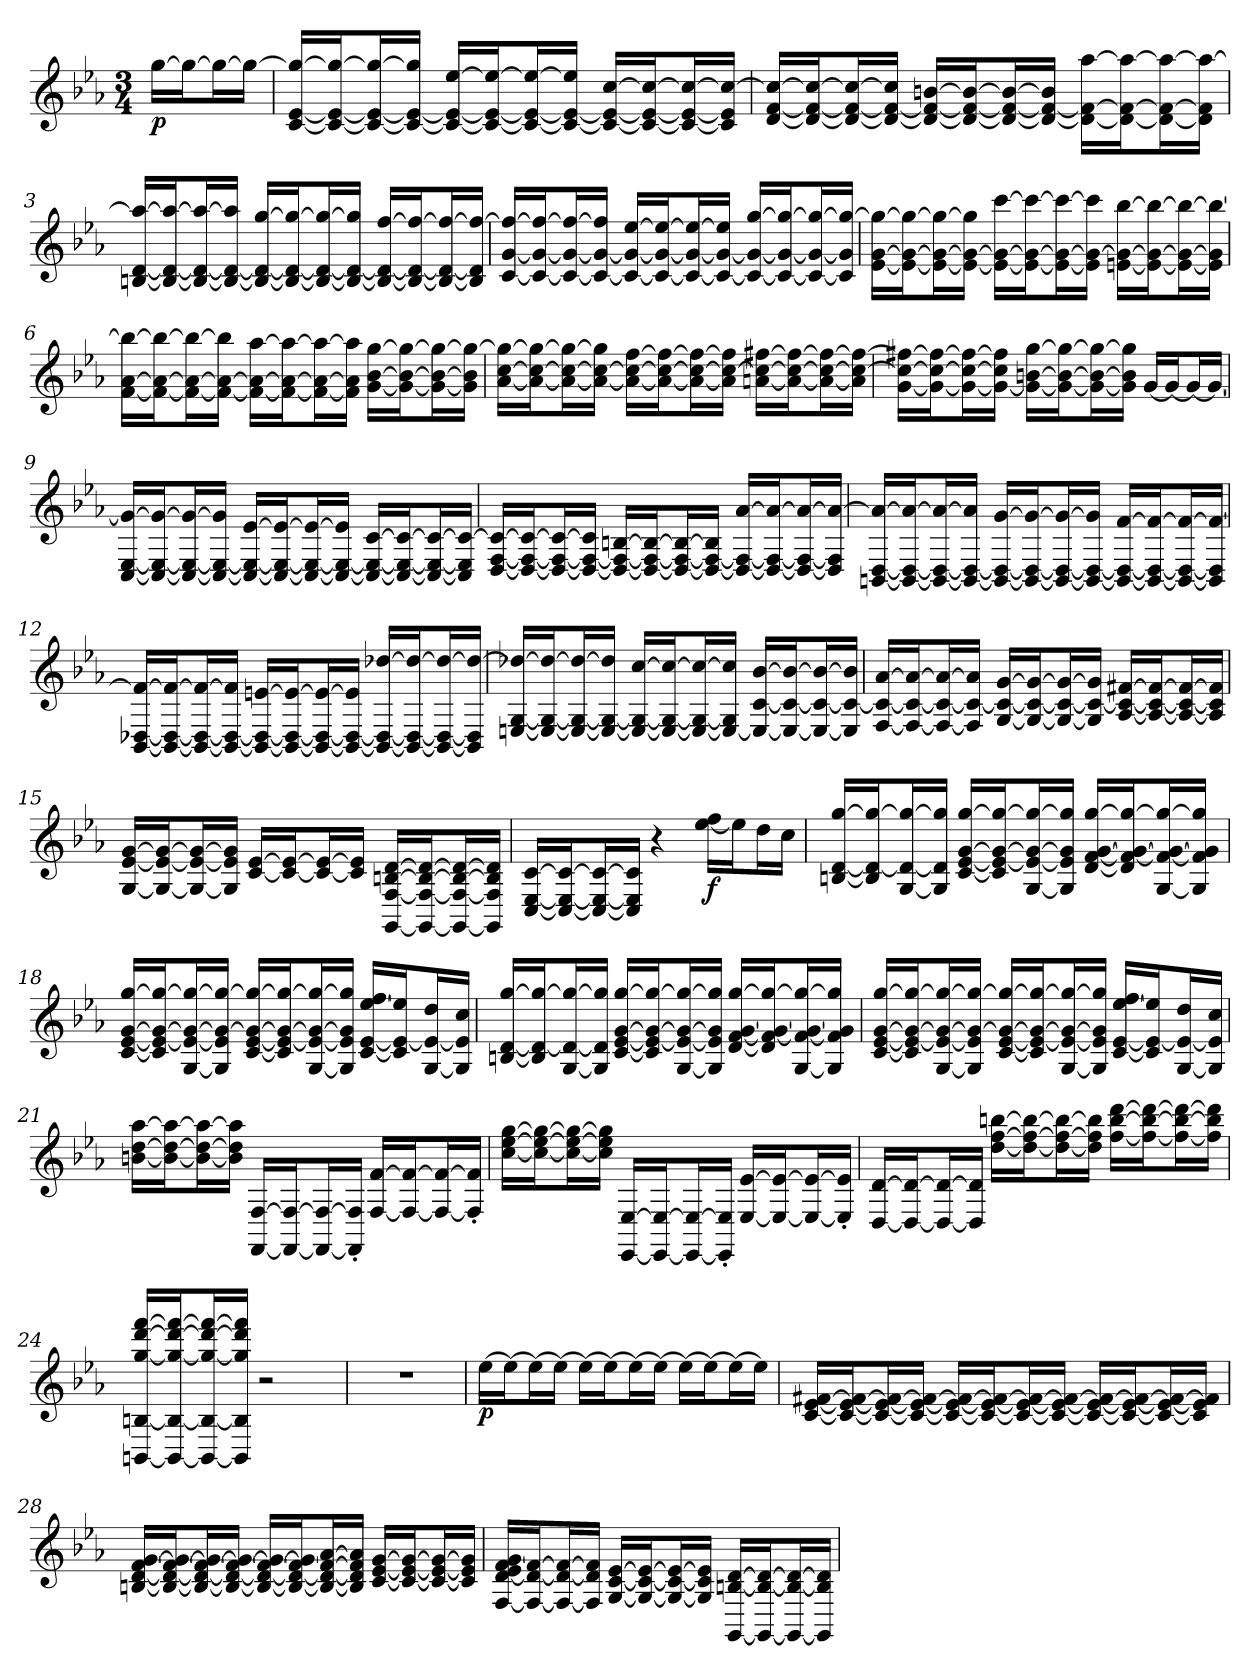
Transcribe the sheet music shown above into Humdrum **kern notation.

**kern	**dynam
*part1	*part1
*staff1	*staff1
*clefG2	*
*k[b-e-a-]	*
*M3/4	*
=	=
[16ggLL	p
16ggJ_	.
16ggL_	.
16ggJJ_	.
=1	=1
[16c [16e- 16gg_LL	.
16c_ 16e-_ 16gg_J	.
16c_ 16e-_ 16gg_L	.
16c_ 16e-_ 16gg]JJ	.
16c_ 16e-_ [16ee-LL	.
16c_ 16e-_ 16ee-_J	.
16c_ 16e-_ 16ee-_L	.
16c_ 16e-_ 16ee-]JJ	.
16c_ 16e-_ [16ccLL	.
16c_ 16e-_ 16cc_J	.
16c_ 16e-_ 16cc_L	.
16c] 16e-] 16cc_JJ	.
=2	=2
[16d [16f 16cc_LL	.
16d_ 16f_ 16cc_J	.
16d_ 16f_ 16cc_L	.
16d_ 16f_ 16cc]JJ	.
16d_ 16f_ [16bnLL	.
16d_ 16f_ 16b_J	.
16d_ 16f_ 16b_L	.
16d_ 16f_ 16b]JJ	.
16d_ 16f_ [16aa-LL	.
16d_ 16f_ 16aa-_J	.
16d_ 16f_ 16aa-_L	.
16d] 16f] 16aa-_JJ	.
=3	=3
[16Bn [16d 16aa-_LL	.
16B_ 16d_ 16aa-_J	.
16B_ 16d_ 16aa-_L	.
16B_ 16d_ 16aa-]JJ	.
16B_ 16d_ [16ggLL	.
16B_ 16d_ 16gg_J	.
16B_ 16d_ 16gg_L	.
16B_ 16d_ 16gg]JJ	.
16B_ 16d_ [16ffLL	.
16B_ 16d_ 16ff_J	.
16B_ 16d_ 16ff_L	.
16B] 16d] 16ff_JJ	.
=4	=4
[16c [16g 16ff_LL	.
16c_ 16g_ 16ff_J	.
16c_ 16g_ 16ff_L	.
16c_ 16g_ 16ff]JJ	.
16c_ 16g_ [16ee-LL	.
16c_ 16g_ 16ee-_J	.
16c_ 16g_ 16ee-_L	.
16c_ 16g_ 16ee-]JJ	.
16c_ 16g_ [16ggLL	.
16c_ 16g_ 16gg_J	.
16c_ 16g_ 16gg_L	.
16c] 16g] 16gg_JJ	.
=5	=5
[16e- [16g 16gg_LL	.
16e-_ 16g_ 16gg_J	.
16e-_ 16g_ 16gg_L	.
16e-_ 16g_ 16gg]JJ	.
16e-_ 16g_ [16cccLL	.
16e-_ 16g_ 16ccc_J	.
16e-_ 16g_ 16ccc_L	.
16e-] 16g_ 16ccc]JJ	.
[16en 16g_ [16bb-LL	.
16e_ 16g_ 16bb-_J	.
16e_ 16g_ 16bb-_L	.
16e] 16g] 16bb-_JJ	.
=6	=6
[16f [16a- 16bb-_LL	.
16f_ 16a-_ 16bb-_J	.
16f_ 16a-_ 16bb-_L	.
16f_ 16a-_ 16bb-]JJ	.
16f_ 16a-_ [16aa-LL	.
16f_ 16a-_ 16aa-_J	.
16f_ 16a-_ 16aa-_L	.
16f] 16a-] 16aa-]JJ	.
[16g [16b- [16ggLL	.
16g_ 16b-_ 16gg_J	.
16g_ 16b-_ 16gg_L	.
16g] 16b-] 16gg_JJ	.
=7	=7
[16a- [16cc 16gg_LL	.
16a-_ 16cc_ 16gg_J	.
16a-_ 16cc_ 16gg_L	.
16a-_ 16cc_ 16gg]JJ	.
16a-_ 16cc_ [16ffLL	.
16a-_ 16cc_ 16ff_J	.
16a-_ 16cc_ 16ff_L	.
16a-] 16cc_ 16ff]JJ	.
[16an 16cc_ [16ff#XLL	.
16a_ 16cc_ 16ff#_J	.
16a_ 16cc_ 16ff#_L	.
16a] 16cc_ 16ff#_JJ	.
=8	=8
[16g 16cc_ 16ff#X_LL	.
16g_ 16cc_ 16ff#_J	.
16g_ 16cc_ 16ff#_L	.
16g_ 16cc] 16ff#]JJ	.
16g_ [16bn [16ggLL	.
16g_ 16b_ 16gg_J	.
16g_ 16b_ 16gg_L	.
16g] 16b] 16gg]JJ	.
[16gLL	.
16gJ_	.
16gL_	.
16gJJ_	.
=9	=9
[16C [16E- 16g_LL	.
16C_ 16E-_ 16g_J	.
16C_ 16E-_ 16g_L	.
16C_ 16E-_ 16g]JJ	.
16C_ 16E-_ [16e-LL	.
16C_ 16E-_ 16e-_J	.
16C_ 16E-_ 16e-_L	.
16C_ 16E-_ 16e-]JJ	.
16C_ 16E-_ [16cLL	.
16C_ 16E-_ 16c_J	.
16C_ 16E-_ 16c_L	.
16C] 16E-] 16c_JJ	.
=10	=10
[16D [16F 16c_LL	.
16D_ 16F_ 16c_J	.
16D_ 16F_ 16c_L	.
16D_ 16F_ 16c]JJ	.
16D_ 16F_ [16BnLL	.
16D_ 16F_ 16B_J	.
16D_ 16F_ 16B_L	.
16D_ 16F_ 16B]JJ	.
16D_ 16F_ [16a-LL	.
16D_ 16F_ 16a-_J	.
16D_ 16F_ 16a-_L	.
16D] 16F] 16a-_JJ	.
=11	=11
[16BBn [16D 16a-_LL	.
16BB_ 16D_ 16a-_J	.
16BB_ 16D_ 16a-_L	.
16BB_ 16D_ 16a-]JJ	.
16BB_ 16D_ [16gLL	.
16BB_ 16D_ 16g_J	.
16BB_ 16D_ 16g_L	.
16BB_ 16D_ 16g]JJ	.
16BB_ 16D_ [16fLL	.
16BB_ 16D_ 16f_J	.
16BB_ 16D_ 16f_L	.
16BB] 16D] 16f_JJ	.
=12	=12
[16BB- [16D-X 16f_LL	.
16BB-_ 16D-_ 16f_J	.
16BB-_ 16D-_ 16f_L	.
16BB-_ 16D-_ 16f]JJ	.
16BB-_ 16D-_ [16enLL	.
16BB-_ 16D-_ 16e_J	.
16BB-_ 16D-_ 16e_L	.
16BB-_ 16D-_ 16e]JJ	.
16BB-_ 16D-_ [16dd-XLL	.
16BB-_ 16D-_ 16dd-_J	.
16BB-_ 16D-_ 16dd-_L	.
16BB-] 16D-] 16dd-_JJ	.
=13	=13
[16En [16G 16dd-X_LL	.
16E_ 16G_ 16dd-_J	.
16E_ 16G_ 16dd-_L	.
16E_ 16G_ 16dd-]JJ	.
16E_ 16G_ [16ccLL	.
16E_ 16G_ 16cc_J	.
16E_ 16G_ 16cc_L	.
16E_ 16G] 16cc]JJ	.
16E_ [16c [16b-LL	.
16E_ 16c_ 16b-_J	.
16E_ 16c_ 16b-_L	.
16E] 16c_ 16b-]JJ	.
=14	=14
[16F 16c_ [16a-LL	.
16F_ 16c_ 16a-_J	.
16F_ 16c_ 16a-_L	.
16F] 16c_ 16a-]JJ	.
[16G 16c_ [16gLL	.
16G_ 16c_ 16g_J	.
16G_ 16c_ 16g_L	.
16G] 16c_ 16g]JJ	.
[16A- 16c_ [16f#XLL	.
16A-_ 16c_ 16f#_J	.
16A-_ 16c_ 16f#_L	.
16A-] 16c] 16f#]JJ	.
=15	=15
[16G [16e- [16gLL	.
16G_ 16e-_ 16g_J	.
16G_ 16e-_ 16g_L	.
16G] 16e-] 16g]JJ	.
[16c [16e-LL	.
16c_ 16e-_J	.
16c_ 16e-_L	.
16c] 16e-]JJ	.
[16GG [16F [16Bn [16dLL	.
16GG_ 16F_ 16B_ 16d_J	.
16GG_ 16F_ 16B_ 16d_L	.
16GG] 16F] 16B] 16d]JJ	.
=16	=16
[16C [16E- [16cLL	.
16C_ 16E-_ 16c_J	.
16C_ 16E-_ 16c_L	.
16C] 16E-] 16c]JJ	.
4r	.
[16ee- 16ffLL	f
16ee-J]	.
16ddL	.
16ccJJ	.
=17	=17
[16Bn [16d [16ggLL	.
16B] 16d_ 16gg_J	.
[16G 16d_ 16gg_L	.
16G] 16d] 16gg]JJ	.
[16c [16e- [16g [16ggLL	.
16c] 16e-_ 16g_ 16gg_J	.
[16G 16e-_ 16g_ 16gg_L	.
16G] 16e-] 16g] 16gg]JJ	.
[16d [16f [16g [16ggLL	.
16d] 16f_ 16g_ 16gg_J	.
[16G 16f_ 16g_ 16gg_L	.
16G] 16f] 16g] 16gg]JJ	.
=18	=18
[16c [16e- [16g [16ggLL	.
16c] 16e-_ 16g_ 16gg_J	.
[16G 16e-_ 16g_ 16gg_L	.
16G] 16e-] 16g_ 16gg_JJ	.
[16c [16e- 16g_ 16gg_LL	.
16c] 16e-_ 16g_ 16gg_J	.
[16G 16e-_ 16g_ 16gg_L	.
16G] 16e-] 16g] 16gg]JJ	.
[16c [16e- [16ee- 16ffLL	.
16c] 16e-_ 16ee-]J	.
[16G 16e-_ 16ddL	.
16G] 16e-] 16ccJJ	.
=19	=19
[16Bn [16d [16ggLL	.
16B] 16d_ 16gg_J	.
[16G 16d_ 16gg_L	.
16G] 16d] 16gg]JJ	.
[16c [16e- [16g [16ggLL	.
16c] 16e-_ 16g_ 16gg_J	.
[16G 16e-_ 16g_ 16gg_L	.
16G] 16e-] 16g] 16gg]JJ	.
[16d [16f [16g [16ggLL	.
16d] 16f_ 16g_ 16gg_J	.
[16G 16f_ 16g_ 16gg_L	.
16G] 16f] 16g] 16gg]JJ	.
=20	=20
[16c [16e- [16g [16ggLL	.
16c] 16e-_ 16g_ 16gg_J	.
[16G 16e-_ 16g_ 16gg_L	.
16G] 16e-] 16g_ 16gg_JJ	.
[16c [16e- 16g_ 16gg_LL	.
16c] 16e-_ 16g_ 16gg_J	.
[16G 16e-_ 16g_ 16gg_L	.
16G] 16e-] 16g] 16gg]JJ	.
[16c [16e- [16ee- 16ffLL	.
16c] 16e-_ 16ee-]J	.
[16G 16e-_ 16ddL	.
16G] 16e-] 16ccJJ	.
=21	=21
[16bn [16dd [16aa-LL	.
16b_ 16dd_ 16aa-_J	.
16b_ 16dd_ 16aa-_L	.
16b] 16dd] 16aa-]JJ	.
[16FF [16FLL	.
16FF_ 16F_J	.
16FF_ 16F_L	.
16FF]' 16F]'JJ	.
[16F [16fLL	.
16F_ 16f_J	.
16F_ 16f_L	.
16F]' 16f]'JJ	.
=22	=22
[16cc [16ee- [16ggLL	.
16cc_ 16ee-_ 16gg_J	.
16cc_ 16ee-_ 16gg_L	.
16cc] 16ee-] 16gg]JJ	.
[16EE- [16E-LL	.
16EE-_ 16E-_J	.
16EE-_ 16E-_L	.
16EE-]' 16E-]'JJ	.
[16E- [16e-LL	.
16E-_ 16e-_J	.
16E-_ 16e-_L	.
16E-]' 16e-]'JJ	.
=23	=23
[16D [16dLL	.
16D_ 16d_J	.
16D_ 16d_L	.
16D] 16d]JJ	.
[16dd [16ff [16bbnLL	.
16dd_ 16ff_ 16bb_J	.
16dd_ 16ff_ 16bb_L	.
16dd] 16ff] 16bb]JJ	.
[16ff [16bb [16dddLL	.
16ff_ 16bb_ 16ddd_J	.
16ff_ 16bb_ 16ddd_L	.
16ff] 16bb] 16ddd]JJ	.
=24	=24
[16BBn [16Bn [16gg [16ddd [16fffLL	.
16BB_ 16B_ 16gg_ 16ddd_ 16fff_J	.
16BB_ 16B_ 16gg_ 16ddd_ 16fff_L	.
16BB] 16B] 16gg] 16ddd] 16fff]JJ	.
2r	.
=25	=25
2.r	.
=26	=26
[16ee-LL	p
16ee-J_	.
16ee-L_	.
16ee-JJ_	.
16ee-LL_	.
16ee-J_	.
16ee-L_	.
16ee-JJ_	.
16ee-LL_	.
16ee-J_	.
16ee-L_	.
16ee-JJ]	.
=27	=27
[16c [16e- [16f#XLL	.
16c_ 16e-_ 16f#_J	.
16c_ 16e-_ 16f#_L	.
16c_ 16e-_ 16f#_JJ	.
16c_ 16e-_ 16f#_LL	.
16c_ 16e-_ 16f#_J	.
16c_ 16e-_ 16f#_L	.
16c_ 16e-_ 16f#_JJ	.
16c_ 16e-_ 16f#_LL	.
16c_ 16e-_ 16f#_J	.
16c_ 16e-_ 16f#_L	.
16c] 16e-] 16f#]JJ	.
=28	=28
[16Bn [16d [16f [16gLL	.
16B_ 16d_ 16f_ 16g_J	.
16B_ 16d_ 16f_ 16g_L	.
16B_ 16d_ 16f_ 16g_JJ	.
16B_ 16d_ 16f_ 16g_LL	.
16B_ 16d_ 16f_ 16g]J	.
16B_ 16d_ 16f_ [16a-L	.
16B] 16d] 16f] 16a-]JJ	.
[16c [16e- [16gLL	.
16c_ 16e-_ 16g_J	.
16c_ 16e-_ 16g_L	.
16c] 16e-] 16g]JJ	.
=29	=29
[16F [16d 16e- [16f 16gLL	.
16F_ 16d_ 16f_J	.
16F_ 16d_ 16f_L	.
16F] 16d] 16f]JJ	.
[16G [16c [16e-LL	.
16G_ 16c_ 16e-_J	.
16G_ 16c_ 16e-_L	.
16G] 16c] 16e-]JJ	.
[16GG [16Bn [16dLL	.
16GG_ 16B_ 16d_J	.
16GG_ 16B_ 16d_L	.
16GG] 16B] 16d]JJ	.
=	=
*-	*-
